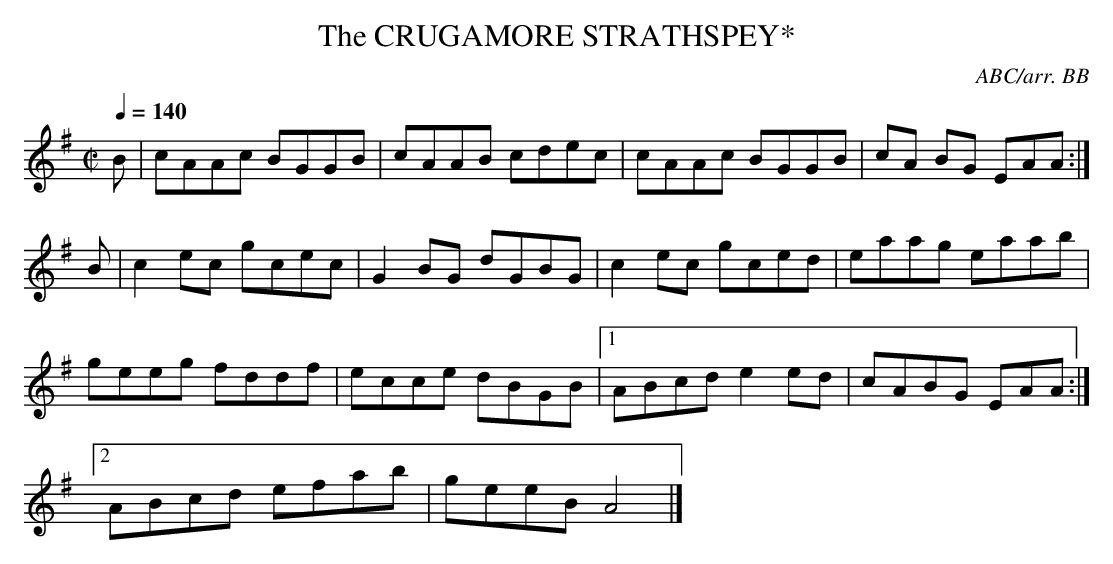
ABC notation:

X:1
T:CRUGAMORE STRATHSPEY*, The
C:ABC/arr. BB
to spell and pronounce!
Watchmaker"
Q:1/4=140
L:1/8
M:C|
K:Ador % source key = F
B|cAAc BGGB|cAAB cdec|cAAc BGGB|cA BG EAA:|
B|c2ec gcec|G2BG dGBG|c2ec gced|eaag eaab|
geeg fddf|ecce dBGB|1 ABcd e2ed|cABG EAA:|
[2 ABcd efab|geeB A4|]
